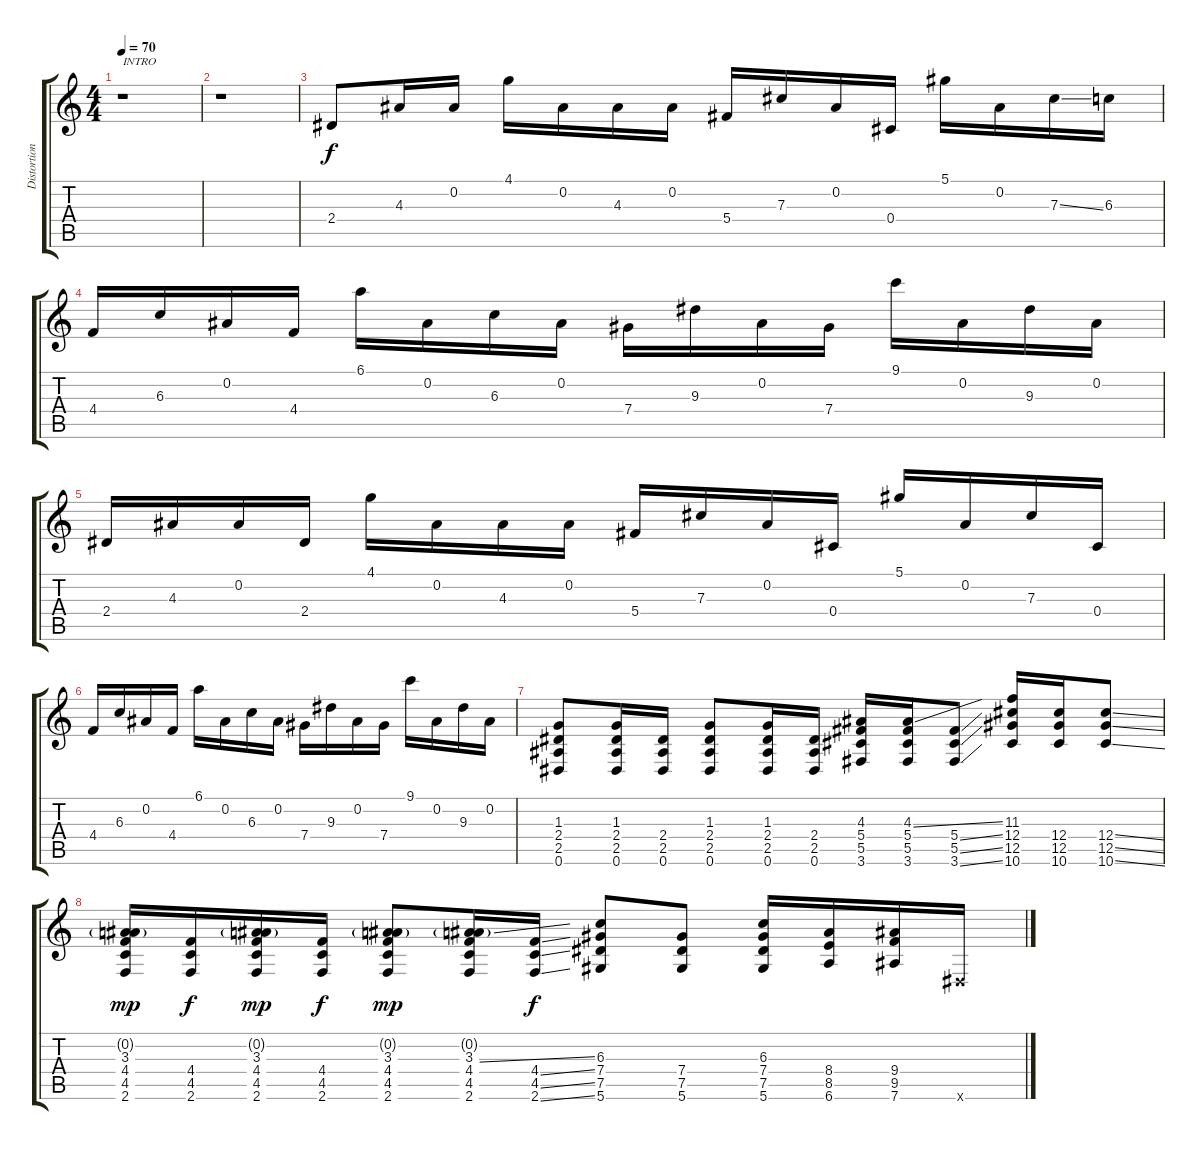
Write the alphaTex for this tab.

\track ("Distortion 1" "Distortion") {instrument distortionguitar}
\staff {score tabs}
\tuning (Eb4 Bb3 Gb3 Db3 Ab2 Eb2) {hide}
\ts (4 4)
\tempo 70
\clef g2
\ks c
r.1{txt "INTRO" dy f instrument distortionguitar} |
r.1 |
2.4.8 4.3.16 0.2.16 4.1.16 0.2.16 4.3.16 0.2.16 5.4.16 7.3.16 0.2.16 0.4.16 5.1.16 0.2.16 7.3{ss}.16 6.3.16 |
4.4.16 6.3.16 0.2.16 4.4.16 6.1.16 0.2.16 6.3.16 0.2.16 7.4.16 9.3.16 0.2.16 7.4.16 9.1.16 0.2.16 9.3.16 0.2.16 |
2.4.16 4.3.16 0.2.16 2.4.16 4.1.16 0.2.16 4.3.16 0.2.16 5.4.16 7.3.16 0.2.16 0.4.16 5.1.16 0.2.16 7.3.16 0.4.16 |
4.4.16 6.3.16 0.2.16 4.4.16 6.1.16 0.2.16 6.3.16 0.2.16 7.4.16 9.3.16 0.2.16 7.4.16 9.1.16 0.2.16 9.3.16 0.2.16 |
(1.3 2.4 2.5 0.6).8 (1.3 2.4 2.5 0.6).16 (2.4 2.5 0.6).16 (1.3 2.4 2.5 0.6).8 (1.3 2.4 2.5 0.6).16 (2.4 2.5 0.6).16 (4.3 5.4 5.5 3.6).16 (4.3{ss} 5.4 5.5 3.6).16 (5.4{ss} 5.5{ss} 3.6{ss}).8 (11.3 12.4 12.5 10.6).16 (12.4 12.5 10.6).16 (12.4{ss} 12.5{ss} 10.6{ss}).8 |
(0.2{g} 3.3 4.4 4.5 2.6).16{dy mp} (4.4 4.5 2.6).16{dy f} (0.2{g} 3.3 4.4 4.5 2.6).16{dy mp} (4.4 4.5 2.6).16{dy f} (0.2{g} 3.3 4.4 4.5 2.6).8{dy mp} (0.2{g} 3.3{ss} 4.4 4.5 2.6).16 (4.4{ss} 4.5{ss} 2.6{ss}).16{dy f} (6.3 7.4 7.5 5.6).8 (7.4 7.5 5.6).8 (6.3 7.4 7.5 5.6).16 (8.4 8.5 6.6).16 (9.4 9.5 7.6).16 0.6{x}.16
